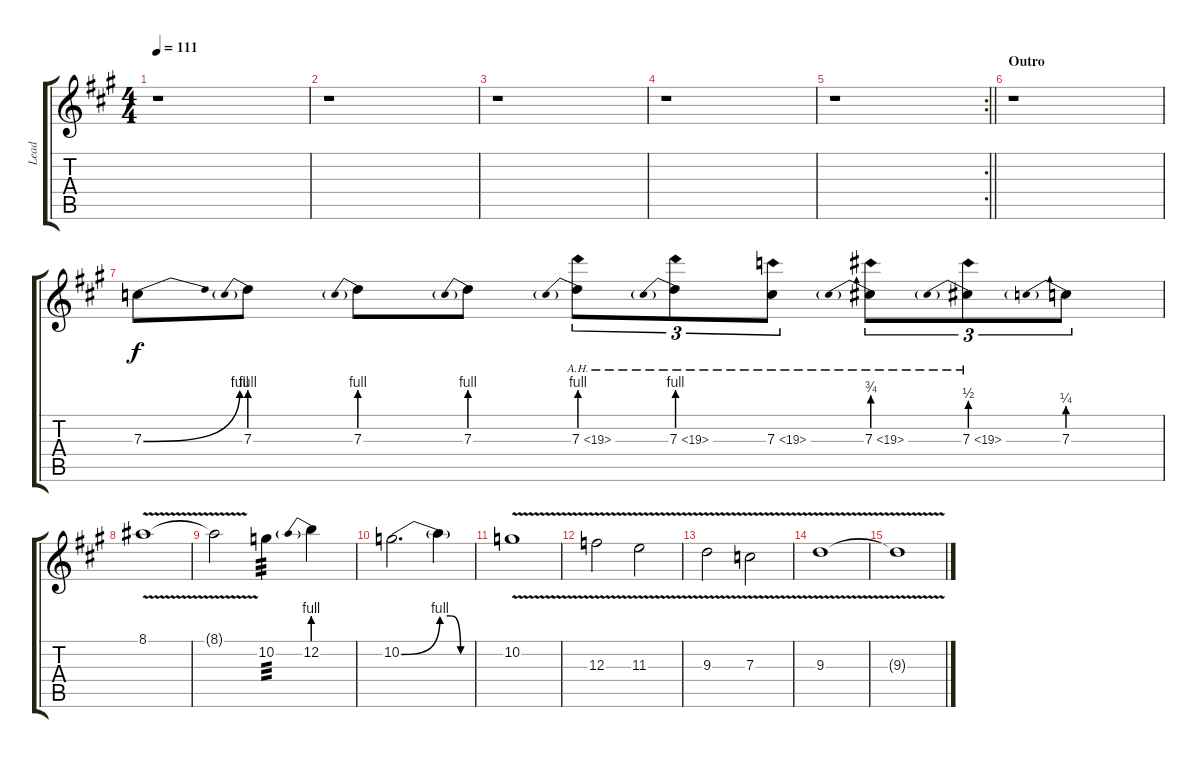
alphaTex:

\track ("Lead" "Lead") {instrument distortionguitar}
\staff {score tabs}
\tuning (D4 A3 F3 C3 G2 D2) {hide}
\ts (4 4)
\tempo 111
\clef g2
\ks a
r.1{dy f} |
r.1 |
r.1 |
r.1 |
\rc 2
\barLineRight lightlight
r.1 |
\section ("" "Outro")
r.1 |
7.3{be (bend 0 0 60 4)}.8{volume 13 instrument distortionguitar} 7.3{be (prebend 0 4 60 4)}.8 7.3{be (prebend 0 4 60 4)}.8 7.3{be (prebend 0 4 60 4)}.8 7.3{be (prebend 0 4 60 4) ah 12}.8{tu (3 2)} 7.3{be (prebend 0 4 60 4) ah 12}.8{tu (3 2)} 7.3{ah 12}.8{tu (3 2)} 7.3{be (prebend 0 3 60 3) ah 12}.8{tu (3 2)} 7.3{be (prebend 0 2 60 2) ah 12}.8{tu (3 2)} 7.3{be (prebend 0 1 60 1)}.8{tu (3 2)} |
8.1{v}.1 |
8.1{v t}.2 10.2.4{tp 3} 12.2{be (prebend 0 4 60 4)}.4 |
10.2{be (bend 0 0 60 4)}.2{d} 10.2{be (custom 0 4 20 4 40 0 60 0) t}.4 |
10.2{v}.1 |
12.3{v}.2 11.3{v}.2 |
9.3{v}.2 7.3{v}.2 |
9.3{v}.1 |
9.3{v t}.1
